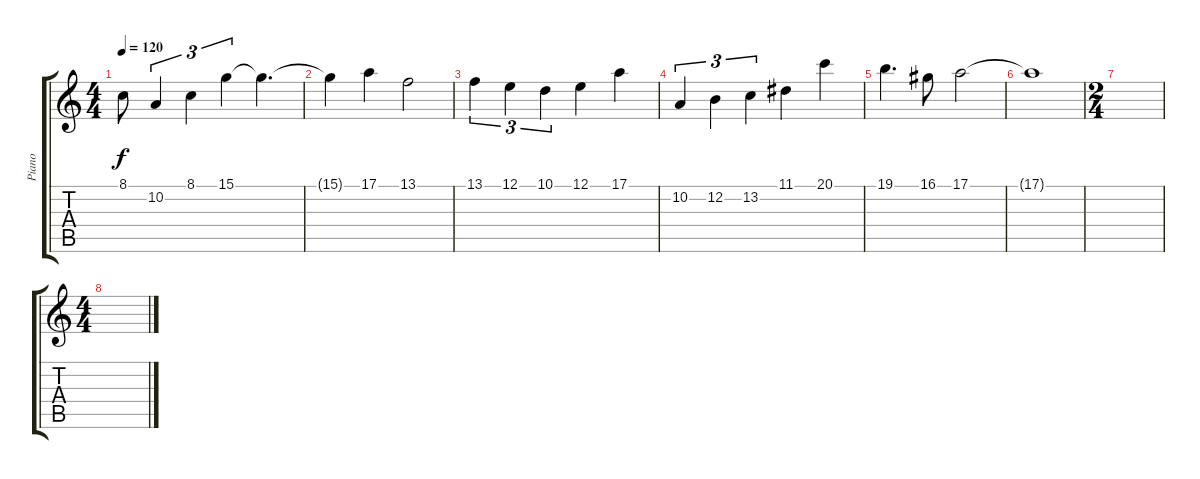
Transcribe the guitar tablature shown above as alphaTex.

\track ("Piano" "Piano") {instrument brightacousticpiano}
\staff {score tabs}
\tuning (E4 B3 G3 D3 A2 E2) {hide}
\ts (4 4)
\tempo 120
\clef g2
\ks c
8.1{t}.8{dy f} 10.2.4{tu (3 2)} 8.1.4{tu (3 2)} 15.1.4{tu (3 2)} 15.1{t}.4{d} |
15.1{t}.4 17.1.4 13.1.2 |
13.1.4{tu (3 2)} 12.1.4{tu (3 2)} 10.1.4{tu (3 2)} 12.1.4 17.1.4 |
10.2.4{tu (3 2)} 12.2.4{tu (3 2)} 13.2.4{tu (3 2)} 11.1.4 20.1.4 |
19.1.4{d} 16.1.8 17.1.2 |
17.1{t}.1 |
\ts (2 4)
|
\ts (4 4)
